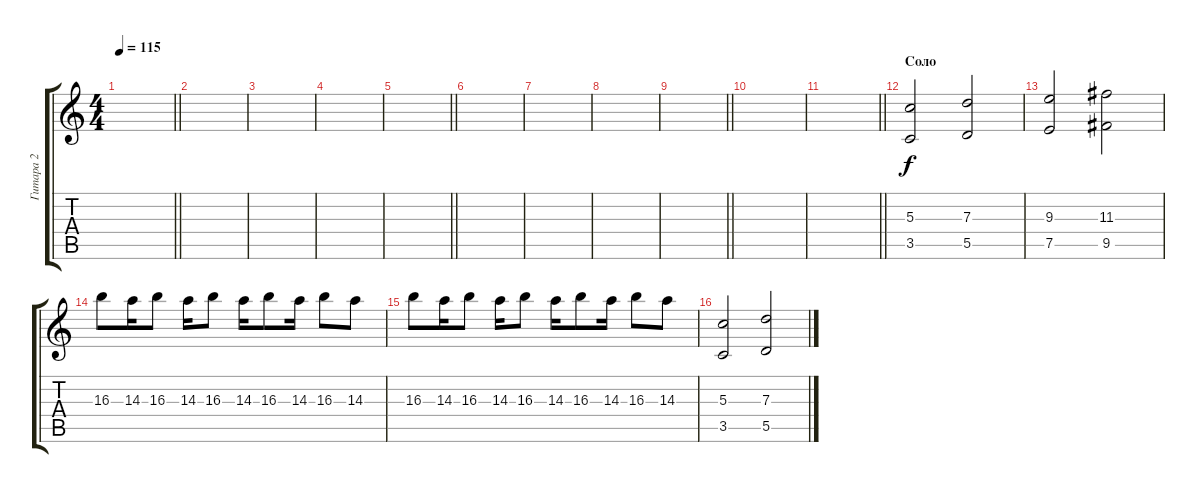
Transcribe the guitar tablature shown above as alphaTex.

\track ("Гитара 2" "Гитара 2") {instrument distortionguitar}
\staff {score tabs}
\tuning (E4 B3 G3 D3 A2 E2) {hide}
\ts (4 4)
\tempo 115
\clef g2
\barLineRight lightlight
\ks c
|
|
|
|
\barLineRight lightlight
|
|
|
|
\barLineRight lightlight
|
|
\barLineRight lightlight
|
\section ("" "Соло")
(5.3 3.5).2 (7.3 5.5).2 |
(9.3 7.5).2 (11.3 9.5).2 |
16.3.8 14.3.16 16.3.8 14.3.16 16.3.8 14.3.16 16.3.8 14.3.16 16.3.8 14.3.8 |
16.3.8 14.3.16 16.3.8 14.3.16 16.3.8 14.3.16 16.3.8 14.3.16 16.3.8 14.3.8 |
(5.3 3.5).2 (7.3 5.5).2
